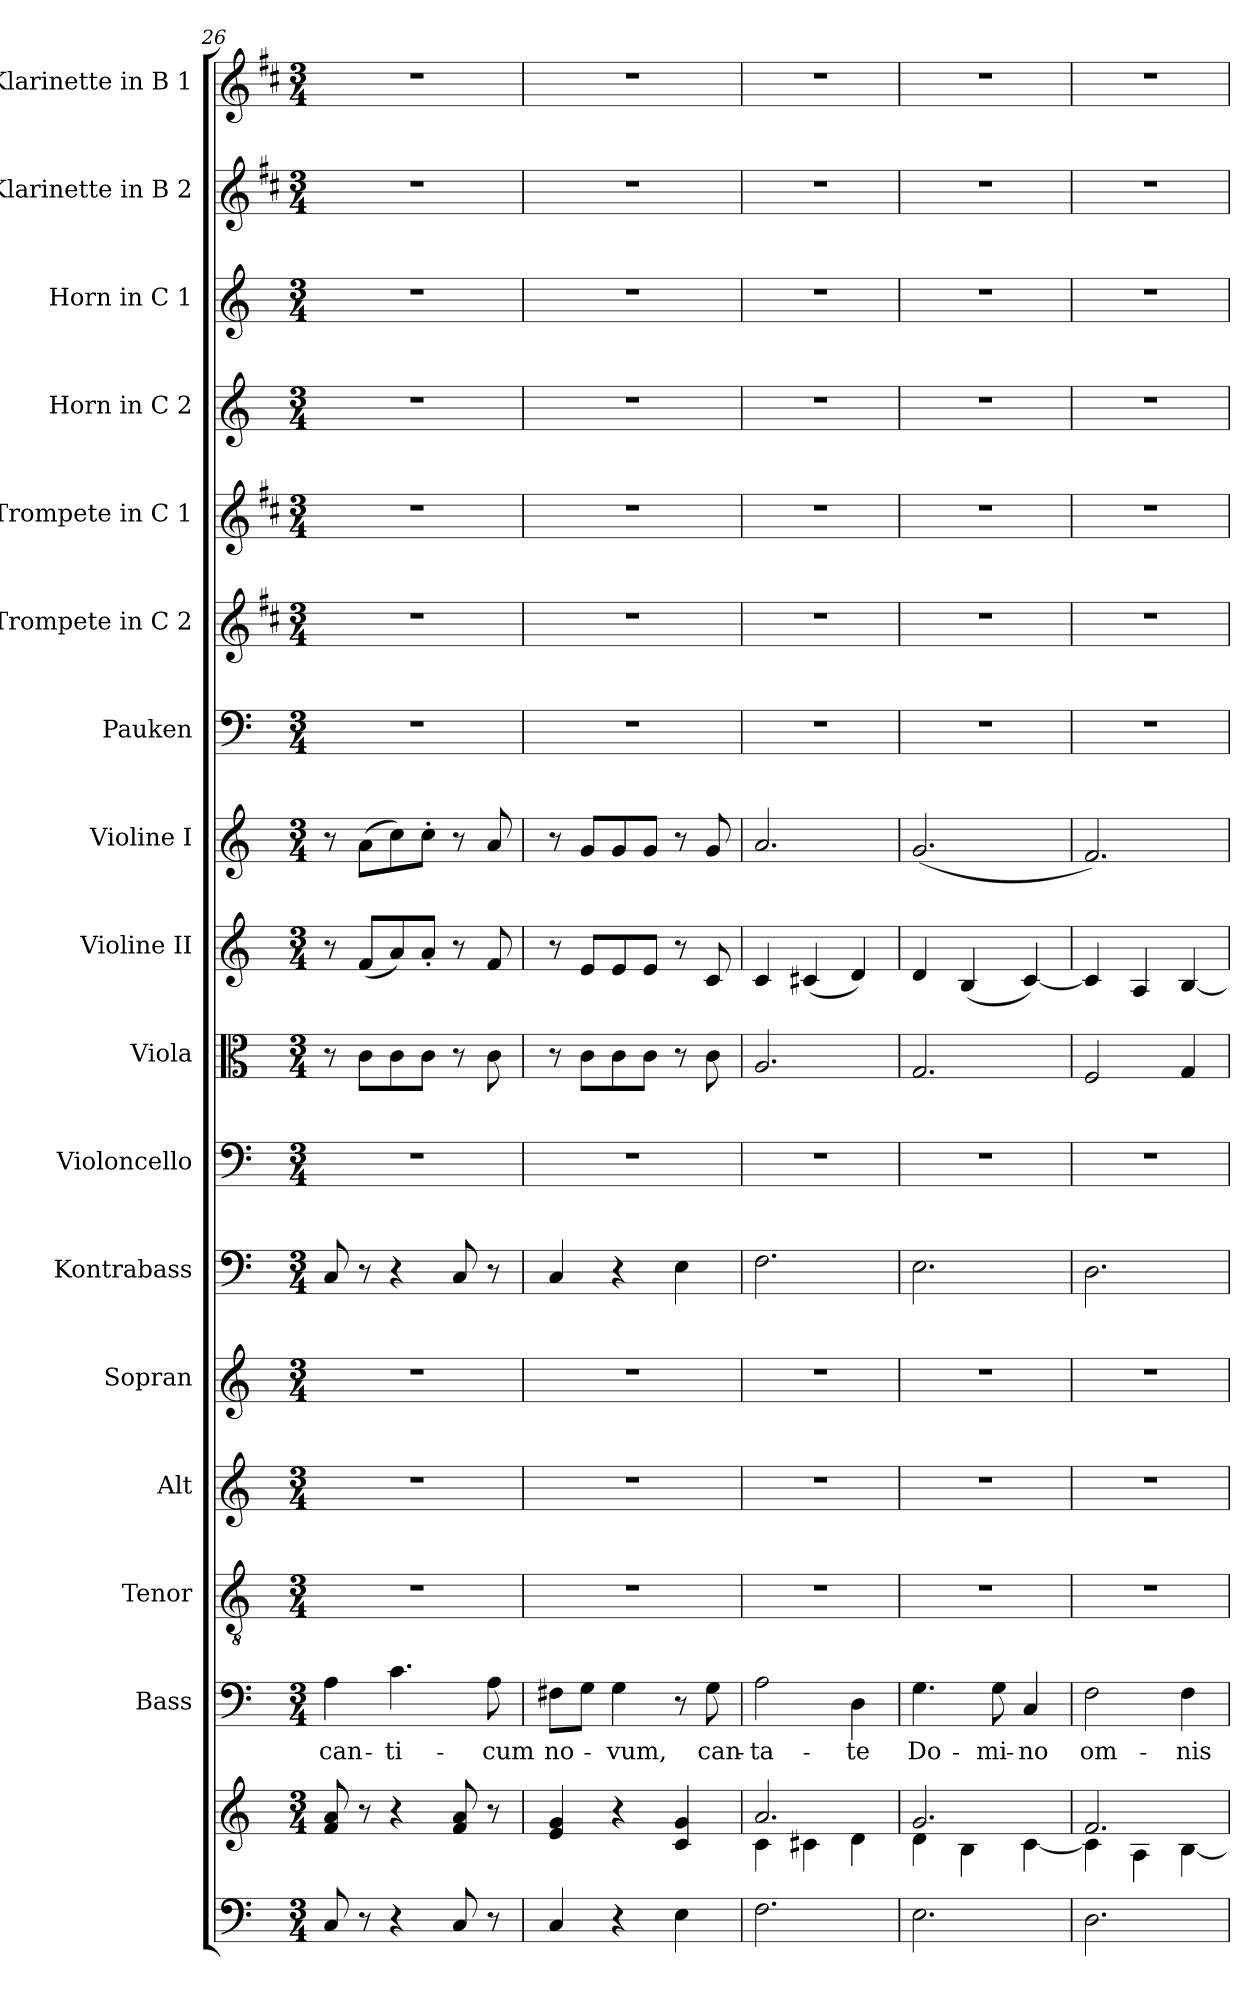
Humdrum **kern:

**kern	**kern	**kern	**text	**kern	**kern	**kern	**kern	**kern	**kern	**kern	**kern	**kern	**kern	**kern	**kern	**kern	**kern	**kern
*part17	*part17	*part16	*part16	*part15	*part14	*part13	*part12	*part11	*part10	*part9	*part8	*part7	*part6	*part5	*part4	*part3	*part2	*part1
*staff18	*staff17	*staff16	*staff16	*staff15	*staff14	*staff13	*staff12	*staff11	*staff10	*staff9	*staff8	*staff7	*staff6	*staff5	*staff4	*staff3	*staff2	*staff1
*	*	*I"Bass	*	*I"Tenor	*I"Alt	*I"Sopran	*I"Kontrabass	*I"Violoncello	*I"Viola	*I"Violine II	*I"Violine I	*I"Pauken	*I"Trompete in C 2	*I"Trompete in C 1	*I"Horn in C 2	*I"Horn in C 1	*I"Klarinette in B 2	*I"Klarinette in B 1
*	*	*I'B.	*	*I'T.	*I'A.	*I'S.	*I'Kb.	*I'Vc.	*I'Vla.	*I'Vl. II	*I'Vl. I	*I'Pauk.	*I'Trp. C 2	*I'Trp. C 1	*I'Hrn. C 2	*I'Hrn. C 1	*I'Klar. B 2	*I'Klar. B 1
*clefF4	*clefG2	*clefF4	*	*clefGv2	*clefG2	*clefG2	*clefF4	*clefF4	*clefC3	*clefG2	*clefG2	*clefF4	*clefG2	*clefG2	*clefG2	*clefG2	*clefG2	*clefG2
*	*	*	*	*	*	*	*ITrd7c12	*	*	*	*	*	*ITrd1c2	*ITrd1c2	*ITrd7c12	*ITrd7c12	*ITrd1c2	*ITrd1c2
*k[]	*k[]	*k[]	*	*k[]	*k[]	*k[]	*k[]	*k[]	*k[]	*k[]	*k[]	*k[]	*k[]	*k[]	*k[]	*k[]	*k[]	*k[]
*C:	*C:	*C:	*	*C:	*C:	*C:	*C:	*C:	*C:	*C:	*C:	*C:	*C:	*C:	*C:	*C:	*C:	*C:
*M3/4	*M3/4	*M3/4	*	*M3/4	*M3/4	*M3/4	*M3/4	*M3/4	*M3/4	*M3/4	*M3/4	*M3/4	*M3/4	*M3/4	*M3/4	*M3/4	*M3/4	*M3/4
=26	=26	=26	=26	=26	=26	=26	=26	=26	=26	=26	=26	=26	=26	=26	=26	=26	=26	=26
!	!	!	!LO:LY:b	!	!	!	!	!	!	!	!	!	!	!	!	!	!	!
8C/	8f/ 8a/	4A\	can-	2.r	2.r	2.r	8CC/	2.r	8r	8r	8r	2.r	2.r	2.r	2.r	2.r	2.r	2.r
8r	8r	.	.	.	.	.	8r	.	8c\L	(<8f/L	(>8a\L	.	.	.	.	.	.	.
!	!	!	!LO:LY:b	!	!	!	!	!	!	!	!	!	!	!	!	!	!	!
4r	4r	4.c\	-ti-	.	.	.	4r	.	8c\	8a/)	8cc\)	.	.	.	.	.	.	.
.	.	.	.	.	.	.	.	.	8c\J	8a'</J	8cc'>\J	.	.	.	.	.	.	.
8C/	8f/ 8a/	.	.	.	.	.	8CC/	.	8r	8r	8r	.	.	.	.	.	.	.
!	!	!	!LO:LY:b	!	!	!	!	!	!	!	!	!	!	!	!	!	!	!
8r	8r	8A\	-cum	.	.	.	8r	.	8c\	8f/	8a/	.	.	.	.	.	.	.
=27	=27	=27	=27	=27	=27	=27	=27	=27	=27	=27	=27	=27	=27	=27	=27	=27	=27	=27
!	!	!	!LO:LY:b	!	!	!	!	!	!	!	!	!	!	!	!	!	!	!
4C/	4e/ 4g/	8F#X\L	no-	2.r	2.r	2.r	4CC/	2.r	8r	8r	8r	2.r	2.r	2.r	2.r	2.r	2.r	2.r
.	.	8G\J	.	.	.	.	.	.	8c\L	8e/L	8g/L	.	.	.	.	.	.	.
!	!	!	!LO:LY:b	!	!	!	!	!	!	!	!	!	!	!	!	!	!	!
4r	4r	4G\	-vum,	.	.	.	4r	.	8c\	8e/	8g/	.	.	.	.	.	.	.
.	.	.	.	.	.	.	.	.	8c\J	8e/J	8g/J	.	.	.	.	.	.	.
4E\	4c/ 4g/	8r	.	.	.	.	4EE\	.	8r	8r	8r	.	.	.	.	.	.	.
!	!	!	!LO:LY:b	!	!	!	!	!	!	!	!	!	!	!	!	!	!	!
.	.	8G\	can-	.	.	.	.	.	8c\	8c/	8g/	.	.	.	.	.	.	.
=28	=28	=28	=28	=28	=28	=28	=28	=28	=28	=28	=28	=28	=28	=28	=28	=28	=28	=28
*	*^	*	*	*	*	*	*	*	*	*	*	*	*	*	*	*	*	*
!	!	!	!	!LO:LY:b	!	!	!	!	!	!	!	!	!	!	!	!	!	!	!
2.F\	2.a/	4c\	2A\	-ta-	2.r	2.r	2.r	2.FF\	2.r	2.A/	4c/	2.a/	2.r	2.r	2.r	2.r	2.r	2.r	2.r
.	.	4c#X\	.	.	.	.	.	.	.	.	(<4c#X/	.	.	.	.	.	.	.	.
!	!	!	!	!LO:LY:b	!	!	!	!	!	!	!	!	!	!	!	!	!	!	!
.	.	4d\	4D\	-te	.	.	.	.	.	.	4d/)	.	.	.	.	.	.	.	.
=29	=29	=29	=29	=29	=29	=29	=29	=29	=29	=29	=29	=29	=29	=29	=29	=29	=29	=29	=29
!	!	!	!	!LO:LY:b	!	!	!	!	!	!	!	!	!	!	!	!	!	!	!
2.E\	2.g/	4d\	4.G\	Do-	2.r	2.r	2.r	2.EE\	2.r	2.G/	4d/	(<2.g/	2.r	2.r	2.r	2.r	2.r	2.r	2.r
.	.	4B\	.	.	.	.	.	.	.	.	(<4B/	.	.	.	.	.	.	.	.
!	!	!	!	!LO:LY:b	!	!	!	!	!	!	!	!	!	!	!	!	!	!	!
.	.	.	8G\	-mi-	.	.	.	.	.	.	.	.	.	.	.	.	.	.	.
!	!	!	!	!LO:LY:b	!	!	!	!	!	!	!	!	!	!	!	!	!	!	!
.	.	[<4c\	4C/	-no	.	.	.	.	.	.	[4c/)	.	.	.	.	.	.	.	.
=30	=30	=30	=30	=30	=30	=30	=30	=30	=30	=30	=30	=30	=30	=30	=30	=30	=30	=30	=30
!	!	!	!	!LO:LY:b	!	!	!	!	!	!	!	!	!	!	!	!	!	!	!
2.D\	2.f/	4c\]	2F\	om-	2.r	2.r	2.r	2.DD\	2.r	2F/	4c/]	2.f/)	2.r	2.r	2.r	2.r	2.r	2.r	2.r
.	.	4A\	.	.	.	.	.	.	.	.	4A/	.	.	.	.	.	.	.	.
!	!	!	!	!LO:LY:b	!	!	!	!	!	!	!	!	!	!	!	!	!	!	!
.	.	[<4B\	4F\	-nis	.	.	.	.	.	4G/	[4B/	.	.	.	.	.	.	.	.
*	*v	*v	*	*	*	*	*	*	*	*	*	*	*	*	*	*	*	*	*
=	=	=	=	=	=	=	=	=	=	=	=	=	=	=	=	=	=	=
*-	*-	*-	*-	*-	*-	*-	*-	*-	*-	*-	*-	*-	*-	*-	*-	*-	*-	*-
